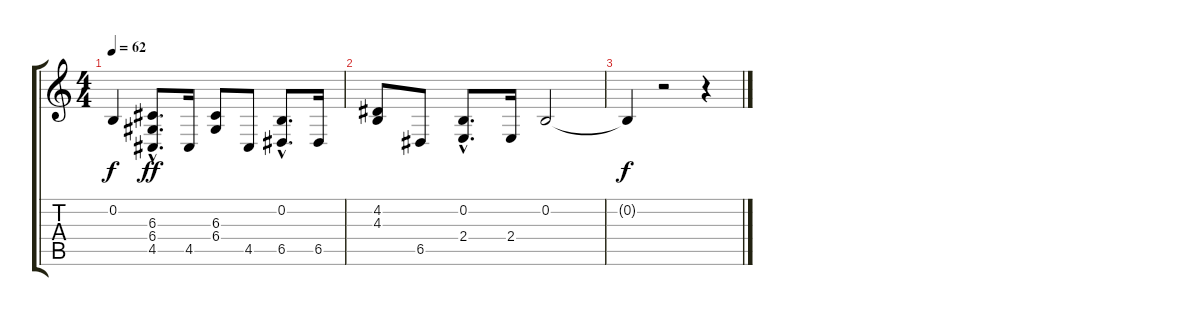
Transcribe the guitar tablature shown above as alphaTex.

\track "" {instrument acousticgrandpiano}
\staff {score tabs}
\tuning (E4 B3 G3 D3 A2 E2) {hide}
\ts (4 4)
\tempo 62
\clef g2
\ks c
0.2{t}.4{dy f} (6.3{hac} 6.4{hac} 4.5{hac}).8{d dy ff} 4.5.16 (6.3 6.4).8 4.5.8 (0.2{hac} 6.5{hac}).8{d} 6.5.16 |
(4.2 4.3).8 6.5.8 (0.2{hac} 2.4{hac}).8{d} 2.4.16 0.2.2 |
0.2{t}.4{dy f} r.2 r.4
